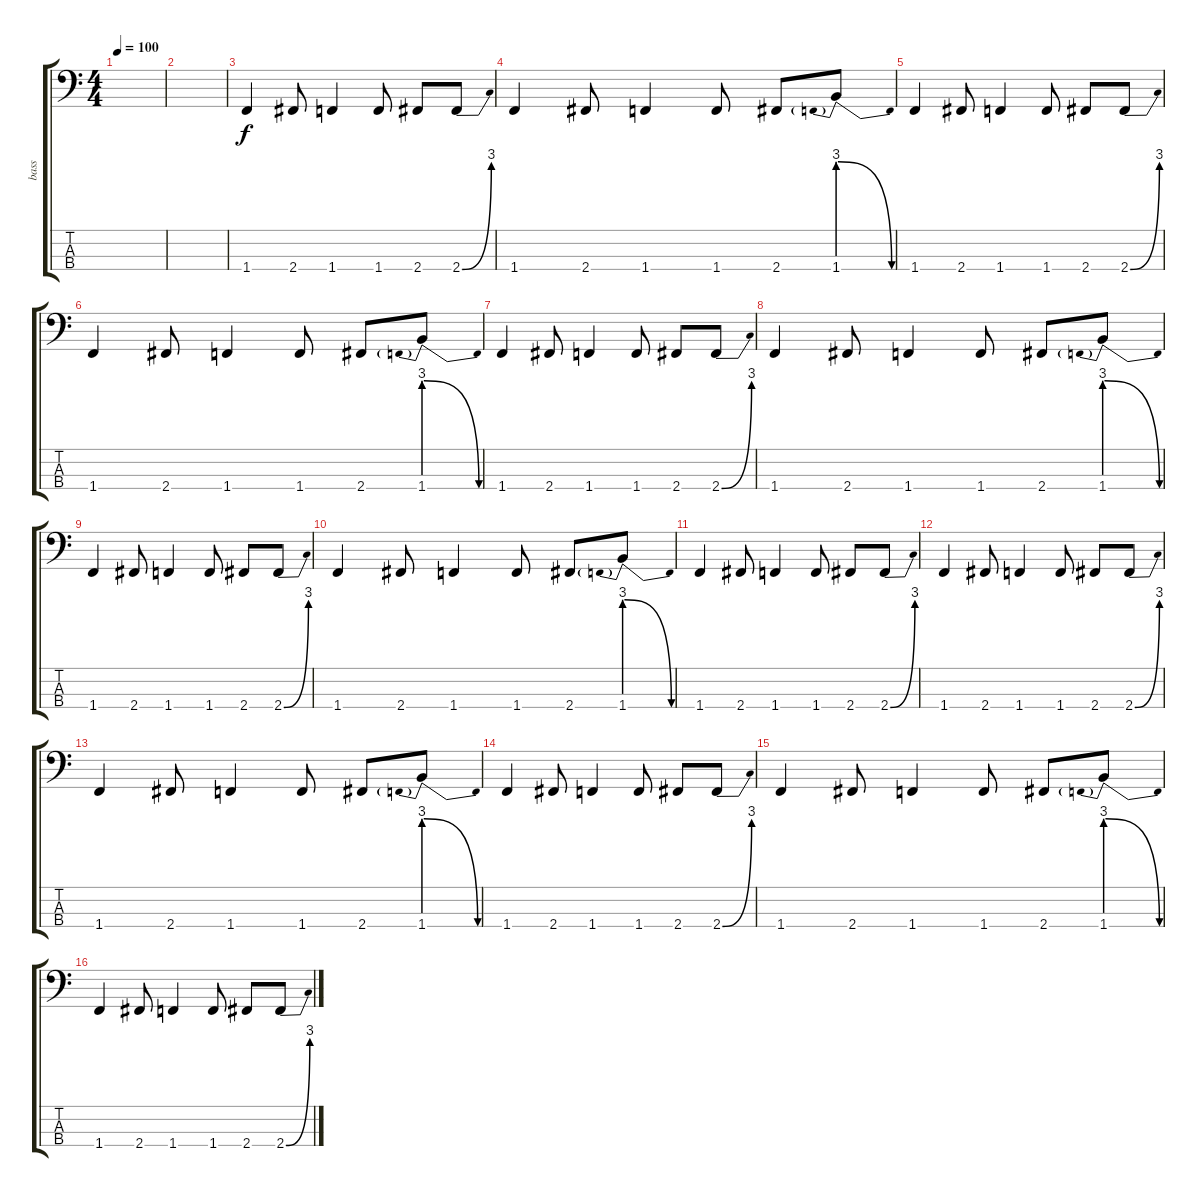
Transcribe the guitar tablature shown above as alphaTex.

\track ("bass" "bass") {instrument acousticbass}
\staff {score tabs}
\tuning (G2 D2 A1 E1) {hide}
\ts (4 4)
\tempo 100
\clef f4
\ks c
|
|
1.4.4 2.4.8 1.4.4 1.4.8 2.4.8 2.4{be (bend 0 0 60 12)}.8 |
1.4.4 2.4.8 1.4.4 1.4.8 2.4.8 1.4{be (prebendrelease 0 12 60 0)}.8 |
1.4.4 2.4.8 1.4.4 1.4.8 2.4.8 2.4{be (bend 0 0 60 12)}.8 |
1.4.4 2.4.8 1.4.4 1.4.8 2.4.8 1.4{be (prebendrelease 0 12 60 0)}.8 |
1.4.4 2.4.8 1.4.4 1.4.8 2.4.8 2.4{be (bend 0 0 60 12)}.8 |
1.4.4 2.4.8 1.4.4 1.4.8 2.4.8 1.4{be (prebendrelease 0 12 60 0)}.8 |
1.4.4 2.4.8 1.4.4 1.4.8 2.4.8 2.4{be (bend 0 0 60 12)}.8 |
1.4.4 2.4.8 1.4.4 1.4.8 2.4.8 1.4{be (prebendrelease 0 12 60 0)}.8 |
1.4.4 2.4.8 1.4.4 1.4.8 2.4.8 2.4{be (bend 0 0 60 12)}.8 |
1.4.4 2.4.8 1.4.4 1.4.8 2.4.8 2.4{be (bend 0 0 60 12)}.8 |
1.4.4 2.4.8 1.4.4 1.4.8 2.4.8 1.4{be (prebendrelease 0 12 60 0)}.8 |
1.4.4 2.4.8 1.4.4 1.4.8 2.4.8 2.4{be (bend 0 0 60 12)}.8 |
1.4.4 2.4.8 1.4.4 1.4.8 2.4.8 1.4{be (prebendrelease 0 12 60 0)}.8 |
1.4.4 2.4.8 1.4.4 1.4.8 2.4.8 2.4{be (bend 0 0 60 12)}.8
